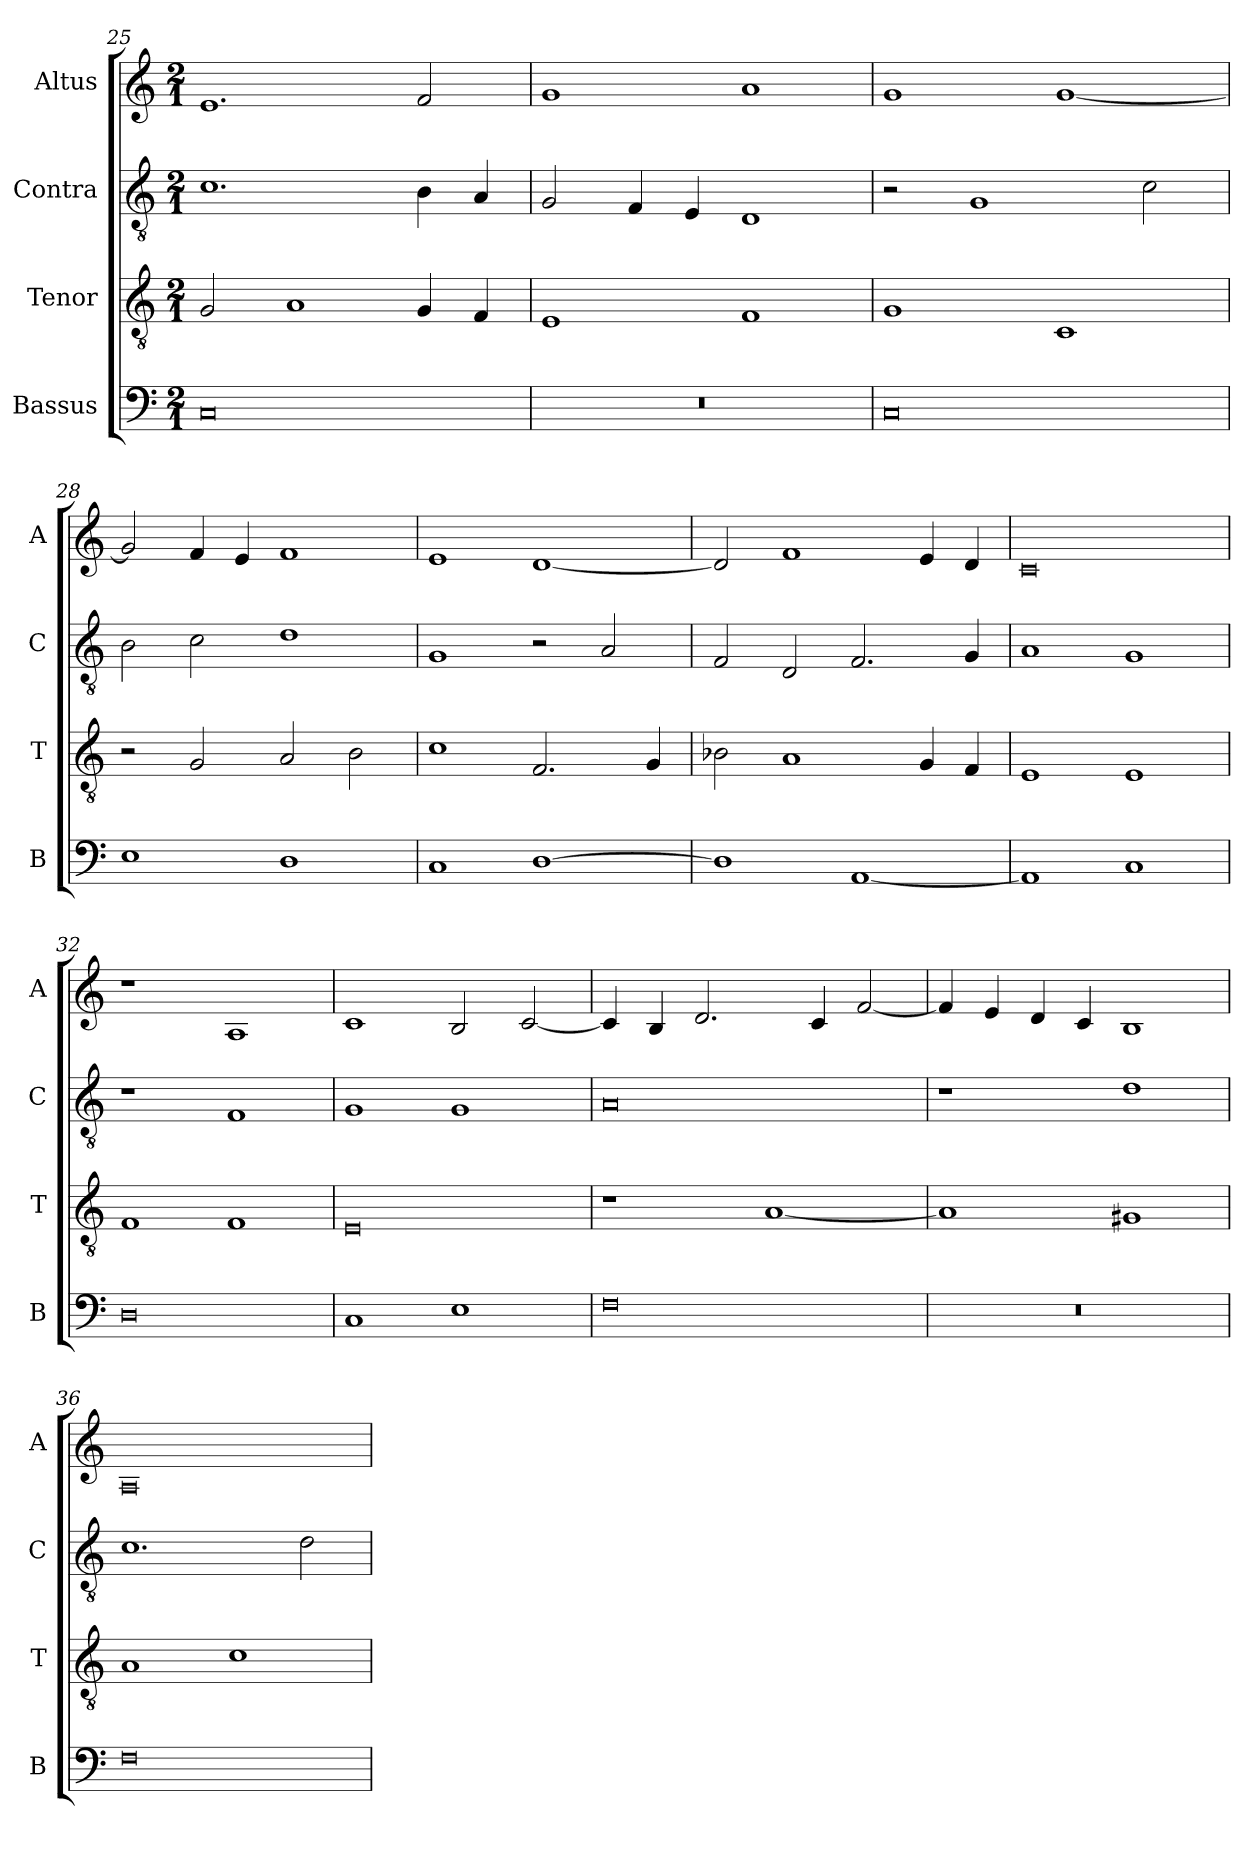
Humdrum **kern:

**kern	**kern	**kern	**kern
*part4	*part3	*part2	*part1
*staff4	*staff3	*staff2	*staff1
*I"Bassus	*I"Tenor	*I"Contra	*I"Altus
*I'B	*I'T	*I'C	*I'A
*clefF4	*clefGv2	*clefGv2	*clefG2
*k[]	*k[]	*k[]	*k[]
*M2/1	*M2/1	*M2/1	*M2/1
=25	=25	=25	=25
0C	2G/	1.c	1.e
.	1A	.	.
.	4G/	4B\	2f/
.	4F/	4A/	.
=26	=26	=26	=26
0r	1E	2G/	1g
.	.	4F/	.
.	.	4E/	.
.	1F	1D	1a
=27	=27	=27	=27
0C	1G	2r	1g
.	.	1G	.
.	1C	.	[1g
.	.	2c\	.
=28	=28	=28	=28
1E	2r	2B\	2g/]
.	2G/	2c\	4f/
.	.	.	4e/
1D	2A/	1d	1f
.	2B\	.	.
=29	=29	=29	=29
1C	1c	1G	1e
[1D	2.F/	2r	[1d
.	.	2A/	.
.	4G/	.	.
=30	=30	=30	=30
1D]	2B-X\	2F/	2d/]
.	1A	2D/	1f
[1AA	.	2.F/	.
.	4G/	.	4e/
.	4F/	4G/	4d/
=31	=31	=31	=31
1AA]	1E	1A	0c
1C	1E	1G	.
=32	=32	=32	=32
0D	1F	1r	1r
.	1F	1F	1A
=33	=33	=33	=33
1C	0E	1G	1c
1E	.	1G	2B/
.	.	.	[2c/
=34	=34	=34	=34
0F	1r	0A	4c/]
.	.	.	4B/
.	.	.	2.d/
.	[1A	.	.
.	.	.	4c/
.	.	.	[2f/
=35	=35	=35	=35
0r	1A]	1r	4f/]
.	.	.	4e/
.	.	.	4d/
.	.	.	4c/
.	1G#X	1d	1B
=36	=36	=36	=36
0F	1A	1.c	0A
.	1c	.	.
.	.	2d\	.
=	=	=	=
*-	*-	*-	*-
